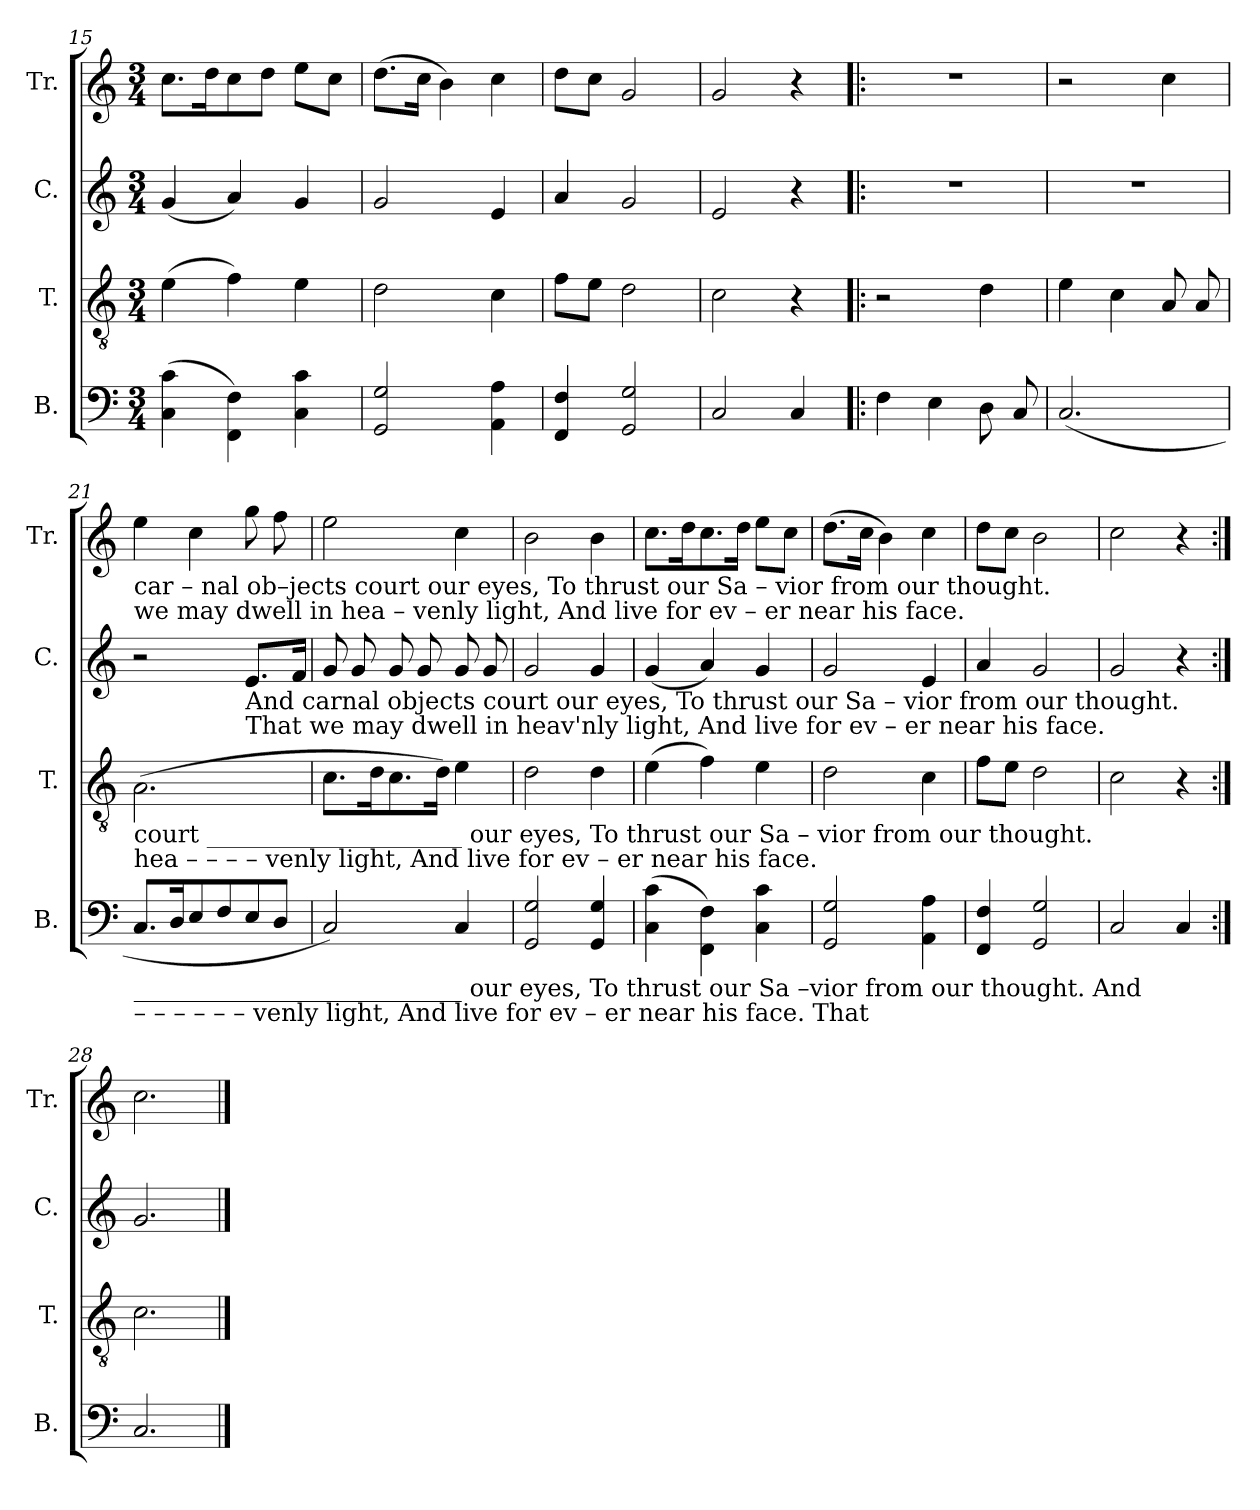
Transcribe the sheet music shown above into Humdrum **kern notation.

**kern	**kern	**kern	**kern
*part4	*part3	*part2	*part1
*staff4	*staff3	*staff2	*staff1
*I"B.	*I"T.	*I"C.	*I"Tr.
*I'B.	*I'T.	*I'C.	*I'Tr.
*clefF4	*clefGv2	*clefG2	*clefG2
*k[]	*k[]	*k[]	*k[]
*M3/4	*M3/4	*M3/4	*M3/4
=15	=15	=15	=15
(4C\ 4c\	(4e\	(4g/	8.cc\L
.	.	.	16dd\K
4FF\ 4F\)	4f\)	4a/)	8cc\
.	.	.	8dd\J
4C\ 4c\	4e\	4g/	8ee\L
.	.	.	8cc\J
=16	=16	=16	=16
2GG/ 2G/	2d\	2g/	(8.dd\L
.	.	.	16cc\Jk
.	.	.	4b\)
4AA\ 4A\	4c\	4e/	4cc\
=17	=17	=17	=17
4FF/ 4F/	8f\L	4a/	8dd\L
.	8e\J	.	8cc\J
2GG/ 2G/	2d\	2g/	2g/
=18	=18	=18	=18
2C/	2c\	2e/	2g/
4C/	4r	4r	4r
=19!|:	=19!|:	=19!|:	=19!|:
4F\	2r	2.r	2.r
4E\	.	.	.
8D\	4d\	.	.
8C/	.	.	.
=20	=20	=20	=20
(2.C/	4e\	2.r	2r
.	4c\	.	.
.	8A/	.	4cc\
.	8A/	.	.
!!LO:LB:g=z
=21	=21	=21	=21
!	!	!	!LO:TX:b:t=car  –  nal   ob–jects  court                     our        eyes, To    thrust           our        Sa   –   vior  from our thought.
!	!	!	!LO:TX:b:t=we  may dwell   in    hea           –          venly    light, And  live               for         ev  –    er     near    his   face.
!	!LO:TX:b:t=court _____________________  our         eyes, To  thrust             our      Sa     –   vior  from  our thought.	!	!
!	!LO:TX:b:t=hea      –           –           –            –       venly       light, And live               for      ev      –     er    near    his    face.	!	!
!LO:TX:b:t=___________________________    our         eyes, To  thrust            our       Sa –vior from  our  thought. And	!	!	!
!LO:TX:b:t=–        –        –        –         –          –        venly       light, And  live            for        ev      –      er   near   his  face. That	!	!	!
8.C/L	(2.A\	2r	4ee\
16D/K	.	.	.
8E/	.	.	4cc\
8F/	.	.	.
!	!	!LO:TX:b:t=And      carnal   objects  court  our eyes, To  thrust           our        Sa  –  vior  from our thought.	!
!	!	!LO:TX:b:t=That      we may dwell in heav'nly light, And live            for        ev      –     er    near   his   face.	!
8E/	.	8.e/L	8gg\
8D/J	.	.	8ff\
.	.	16f/Jk	.
=22	=22	=22	=22
2C/)	8.c\L	8g/	2ee\
.	.	8g/	.
.	16d\K	.	.
.	8.c\	8g/	.
.	.	8g/	.
.	16d\Jk)	.	.
4C/	4e\	8g/	4cc\
.	.	8g/	.
=23	=23	=23	=23
2GG/ 2G/	2d\	2g/	2b\
4GG/ 4G/	4d\	4g/	4b\
=24	=24	=24	=24
(4C\ 4c\	(4e\	(4g/	8.cc\L
.	.	.	16dd\K
4FF\ 4F\)	4f\)	4a/)	8.cc\
.	.	.	16dd\Jk
4C\ 4c\	4e\	4g/	8ee\L
.	.	.	8cc\J
=25	=25	=25	=25
2GG/ 2G/	2d\	2g/	(8.dd\L
.	.	.	16cc\Jk
.	.	.	4b\)
4AA\ 4A\	4c\	4e/	4cc\
=26	=26	=26	=26
4FF/ 4F/	8f\L	4a/	8dd\L
.	8e\J	.	8cc\J
2GG/ 2G/	2d\	2g/	2b\
=27	=27	=27	=27
2C/	2c\	2g/	2cc\
4C/	4r	4r	4r
=28:|!	=28:|!	=28:|!	=28:|!
2.C/	2.c\	2.g/	2.cc\
==	==	==	==
*-	*-	*-	*-
